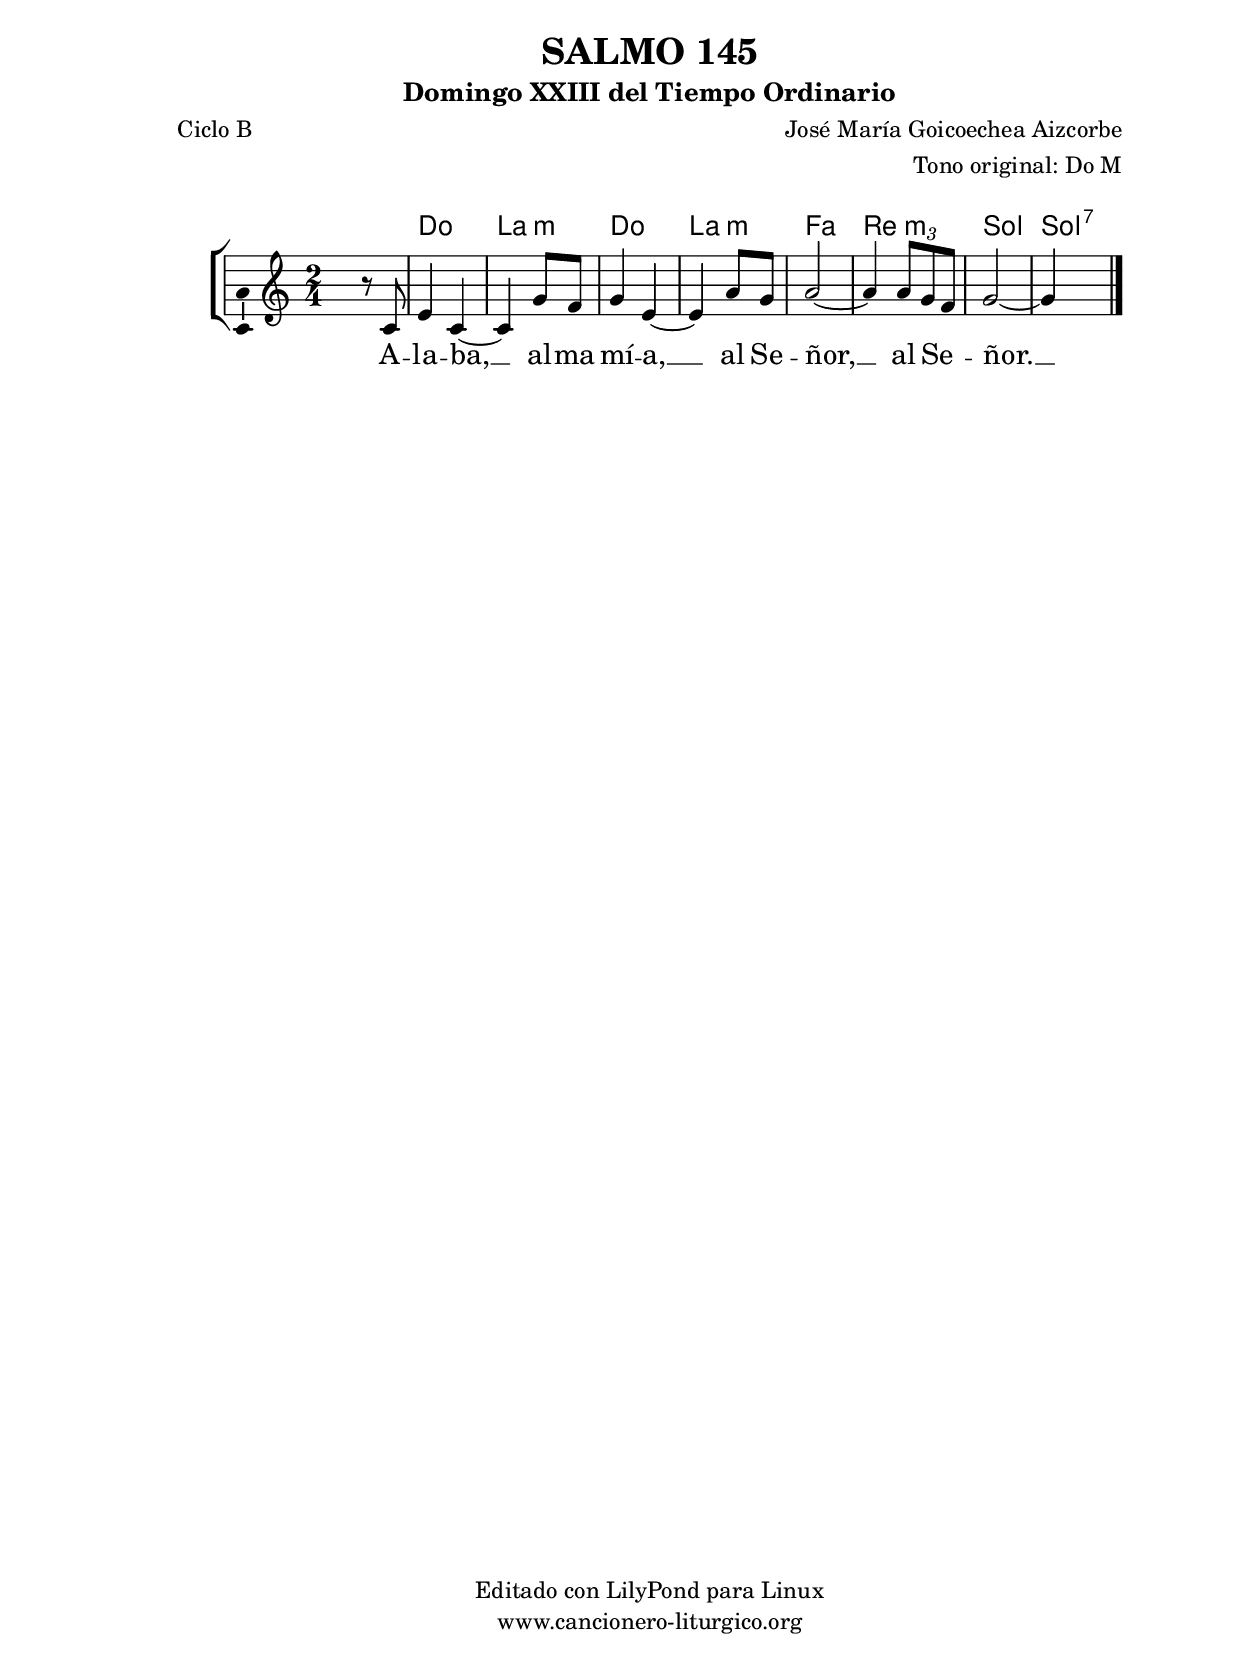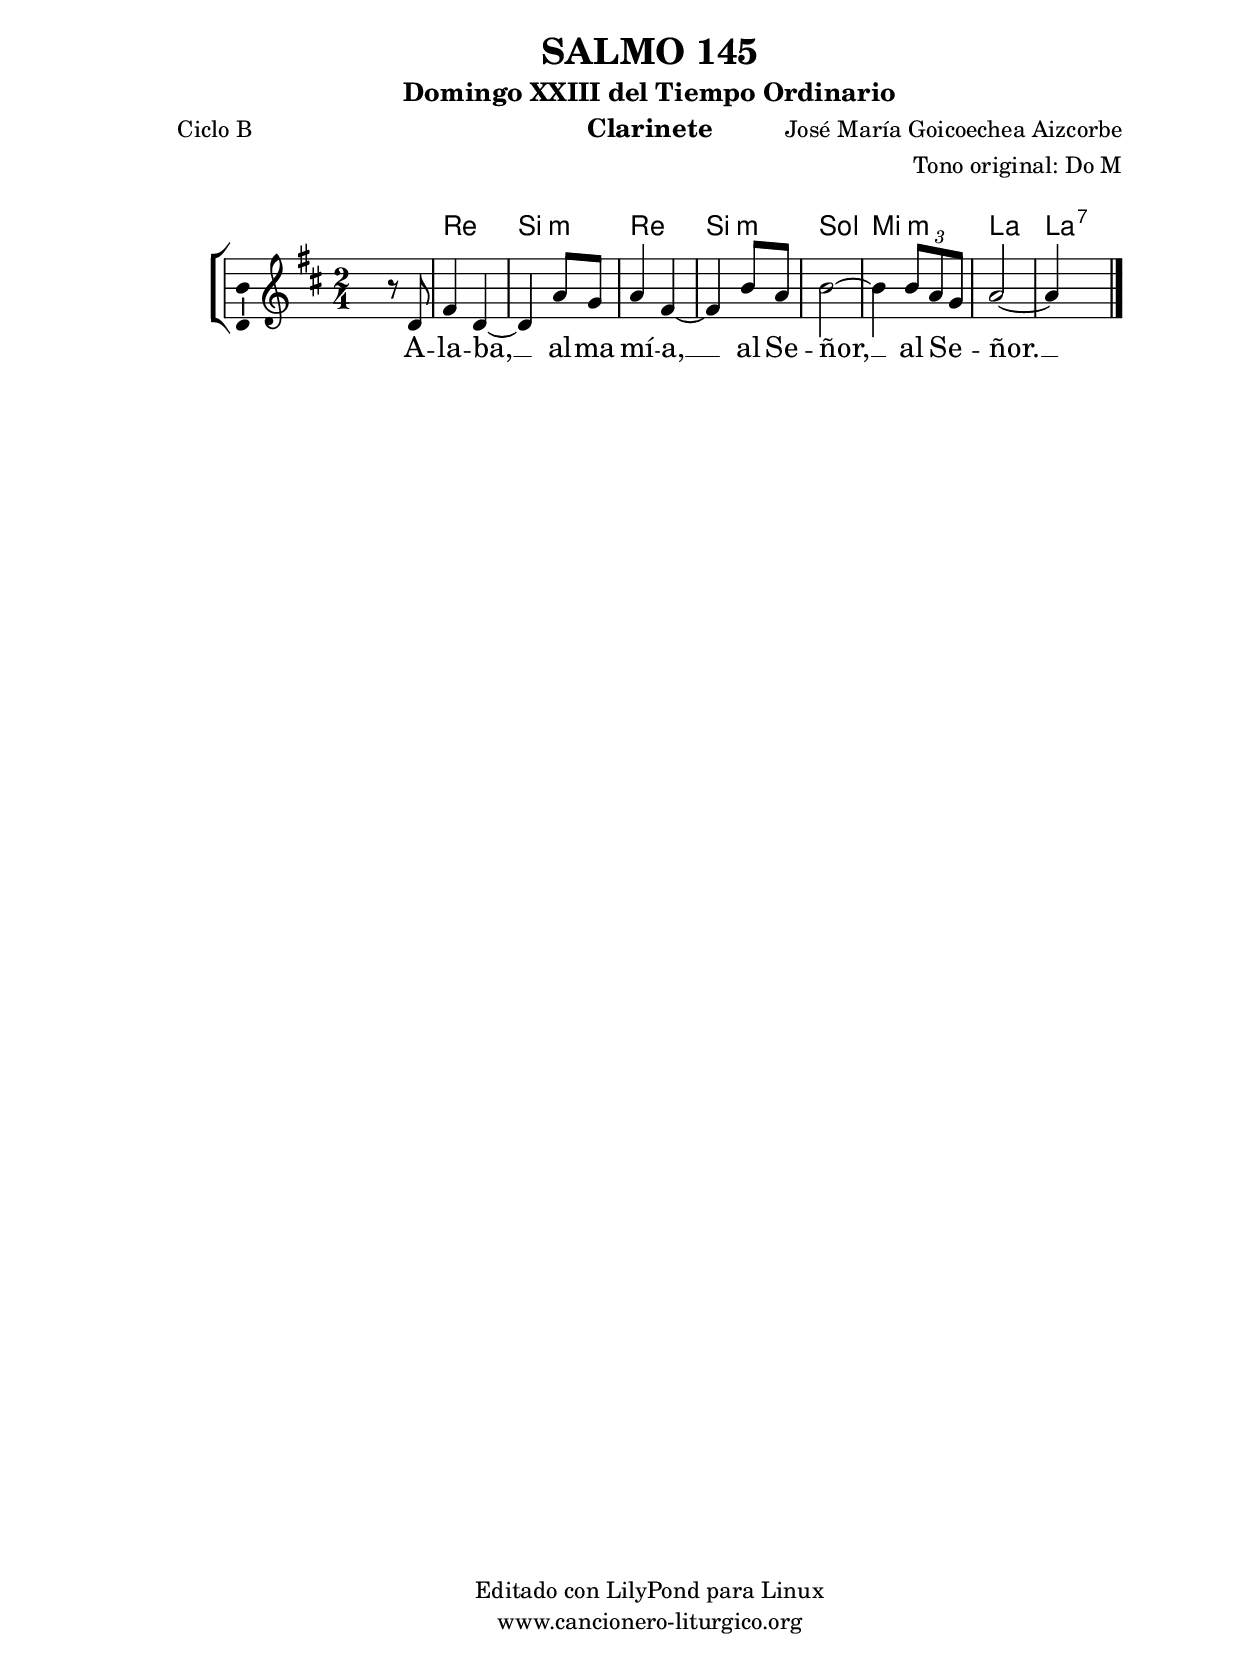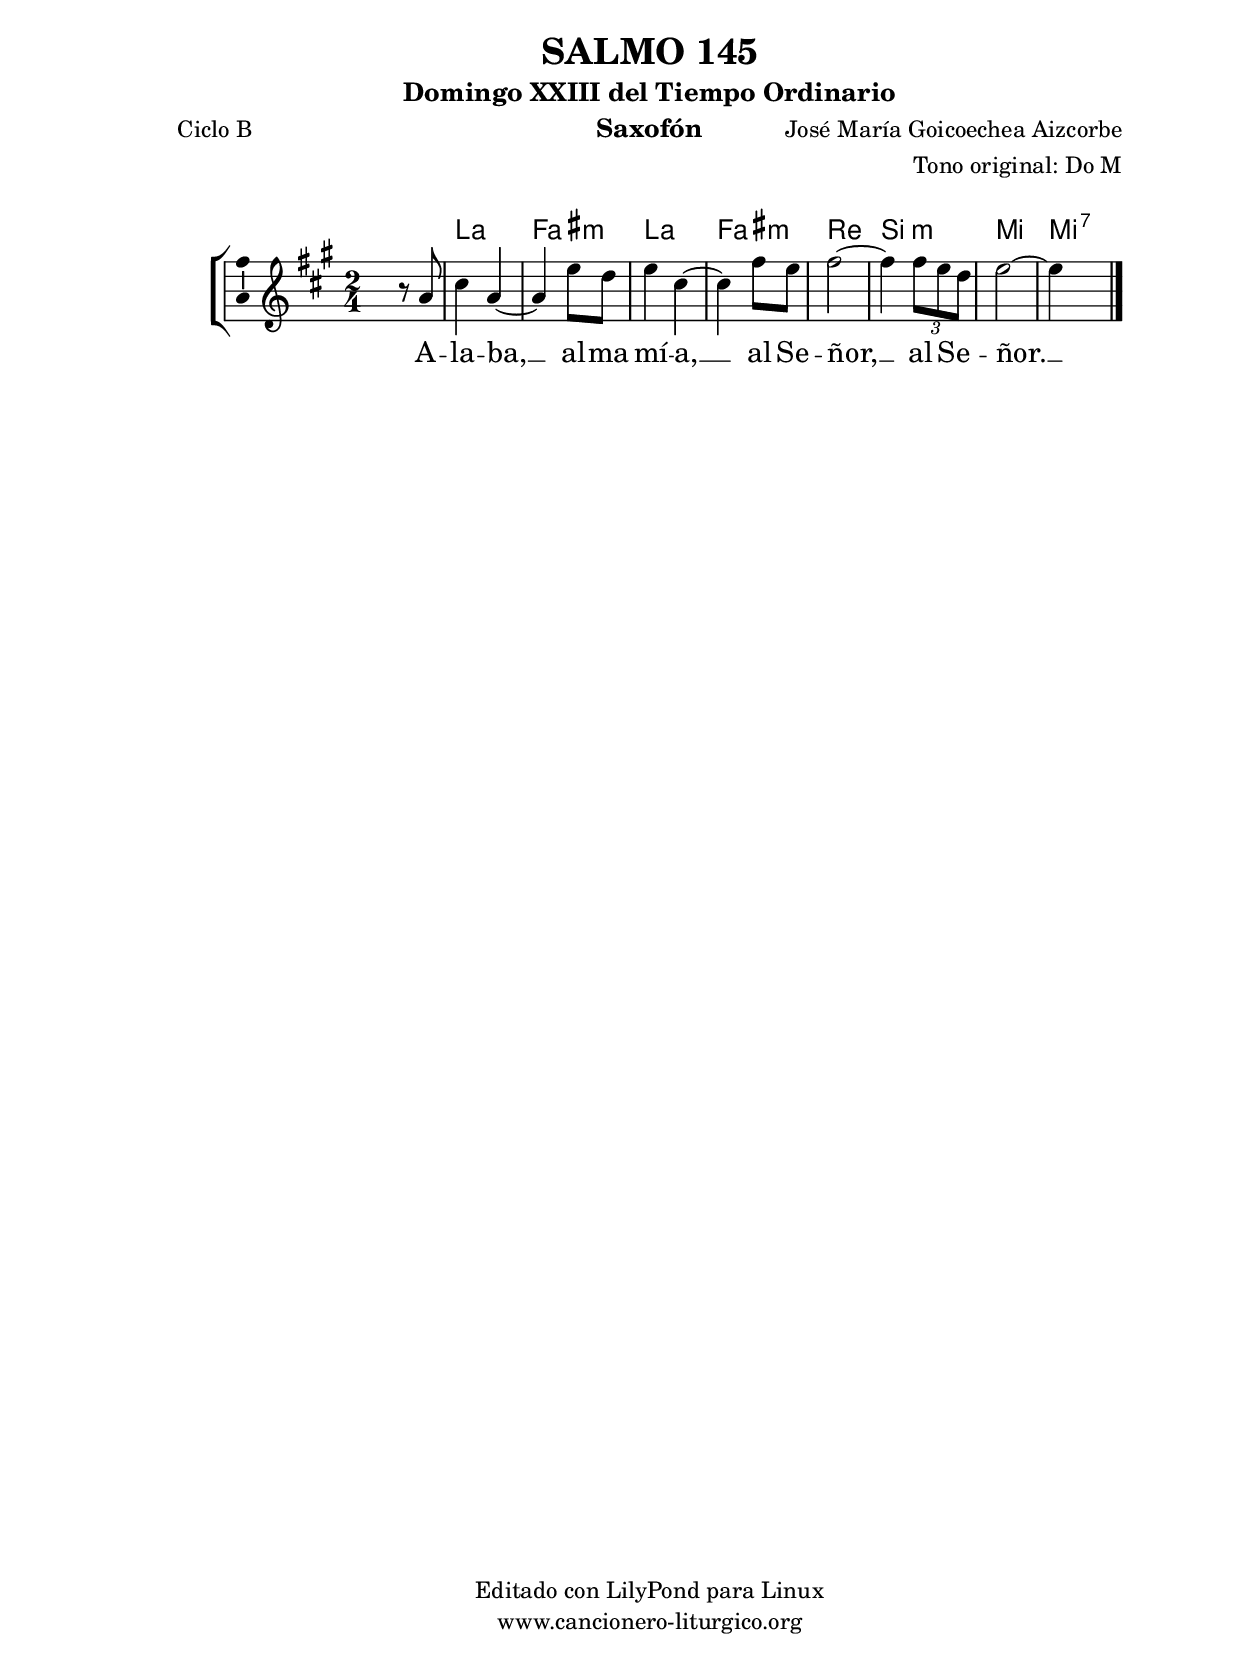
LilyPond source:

%
%para convertir .midi en .wav:
%timidity filename.midi -Ow -o finename.wav
%
%
%Para convertir de .wav a .mp3:
%lame -h -m j filename.wav
%
%
%para escuchar el midi:
%timidity nombrefichero.midi
%


%versión de lilypond para la que se ha escrito esta partitura:
\version "2.16.0"

	%Tamaño papel
	#(set-default-paper-size "a4")
	%Tamaño partitura
	#(set-global-staff-size 20)
	%No responde al pulsar sobre una nota
	#(ly:set-option 'point-and-click #f)

%parámetros del encabezamiento:
\header {
	title = "SALMO 145"
	subtitle = "Domingo XXIII del Tiempo Ordinario"
	composer = "José María Goicoechea Aizcorbe"
	poet = "Ciclo B"
	meter = ""
	arranger = "Tono original: Do M"
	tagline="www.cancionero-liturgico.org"
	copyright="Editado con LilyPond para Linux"
	tiempo = "Ordinario"
	usos = "Salmo"
	letra = "Alaba, alma mía, al Señor, al Señor."
	}

%parámetros asociados al papel:
\paper  {
	oddHeaderMarkup = \markup {\fill-line { \on-the-fly #not-first-page \fromproperty #'header:title \on-the-fly #not-first-page \fromproperty #'header:composer }}
	evenHeaderMarkup = \markup {\fill-line { \fromproperty #'header:composer \fromproperty #'header:title }}
	#(set-paper-size "a4")
	print-page-number = ##f
	first-page-number = 1
	print-first-page-number = ##f
%	head-separation = 3.0 \cm
	top-margin = 2.0 \cm
	bottom-margin = 0.5\cm
%%%	bottom-margin = -1.0\cm
	left-margin = 3.0 \cm
	line-width = 16.0 \cm 
	indent = 8\mm
	interscoreline = 2.\mm
	between-system-space = 15\mm
%	para que las partituras no llenen la hoja:
	ragged-bottom = ##t
%	idem para la última hoja:
	ragged-last-bottom = ##f
%	para que las partituras llenen el ancho del papel:
	ragged-last = ##f
	after-title-space = 2.5 \cm
%page-count=1
%system-count=8

	%Flexible Vertical Spacing
%	markup-markup-spacing =
%	#'((basic-distance . 15) (minimum-distance . 15) (padding . 3))
	markup-system-spacing =
	#'((basic-distance . 15) (minimum-distance . 15) (padding . 3))
	system-system-spacing =
	#'((basic-distance . 15) (minimum-distance . 15) (padding . 3))
	score-system-spacing =
	#'((basic-distance . 15) (minimum-distance . 15) (padding . 5))
%	top-system-spacing = % header
%	#'((basic-distance . 8) (minimum-distance . 0) (padding . 3))
%	top-markup-spacing =
%	#'((basic-distance . 20) (minimum-distance . 20) (padding . 3))
	last-bottom-spacing = % footer
	#'((basic-distance . 5) (minimum-distance . 5) (padding . 3))
%	score-markup-spacing =
%	#'((basic-distance . 16) (minimum-distance . 13) (padding . 3))

	}


%parámetros que afectan a toda la partitura:
global =  {
	%clave de sol (G):
	\clef G
	%armadura:
%	\transpose e f
	\key c \major
	\tempo 4=100
	\set Score.tempoHideNote = ##t
	}


acordes = {
	\italianChords
	\chordmode {
%	\transpose e f
{

s2
c2 a:m c a:m f d:m g g:7

	}
	}
}

melodia = 
%	\transpose e f
{
	\relative c'{

\time 2/4

s4 r8 c8
e4 c~
c4 g'8 f
g4 e~
e4 a8 g
a2~
a4 \times 2/3 {a8 g f}
g2~
g4 s4

	\bar "|."
	}
	}


texto = \lyricmode {
A -- la -- ba, __
al -- ma mí -- a, __
al Se -- ñor, __
al Se -- _ ñor. __
	}


acordesStaff = \context ChordNames = acordesStaff <<
	\set chordChanges = ##t
	\acordes
	>>


vozStaff = \context Voice = vozStaff
\with {\consists "Ambitus_engraver"}
<<
%	\set Staff.instrumentName = ""
%	\set Staff.shortInstrumentName = ""
%	\set Staff.midiInstrument = #"clarinet"
%	\set Staff.midiInstrument = #"cello"
%	\set Staff.midiInstrument = #"flute"
	\set Staff.midiInstrument = #"electric guitar (jazz)"
%	\set Staff.midiInstrument = #"english horn"
%	\set Staff.midiInstrument = #"violin"
%	\set Staff.midiInstrument = #"glockenspiel"
	\set Staff.midiMinimumVolume = #0.7
	\set Staff.midiMaximumVolume = #0.9
	\global
	\melodia
	>>


textoStaff = \context Lyrics = textoStaff <<
	\lyricsto vozStaff \texto
	>>

\book {
	\score {
		\context ChoirStaff {
			\override StaffGroup.SystemStartBracket #'collapse-height = #1
			\override Score.SystemStartBar #'collapse-height = #1
			<<
			\acordesStaff
			\vozStaff
			\textoStaff
			>>
			}
		\layout {
	    		\context {
				\Lyrics
				\override LyricText #'font-size = #2
				}
	   		 \context {
				\Score
				%fontSize = #3
				\override StaffSymbol #'staff-space = #(magstep +3)
				%\override Beam #'thickness = #0.55
				%\override SpacingSpanner #'spacing-increment = #1.0
				%\override Slur #'height-limit = #1.5
				}
			}
		}
	\score {
		\unfoldRepeats
		\context ChoirStaff {
			<<
			\acordesStaff
			\vozStaff
			>>
			}
		\midi {
	  		\context {
	  			\Score
				tempoWholesPerMinute = #(ly:make-moment 70 4)
				}
			}
		}
	}

%Partitura para clarinete
#(define output-suffix "C")
\book {
	\header{
		instrument = "Clarinete"
		}
	\score {
		\context ChoirStaff {
			\override StaffGroup.SystemStartBracket #'collapse-height = #1
			\override Score.SystemStartBar #'collapse-height = #1
\transpose c d
			<<
			\acordesStaff
			\vozStaff
			\textoStaff
			>>
			}
		\layout {
	    		\context {
				\Lyrics
				\override LyricText #'font-size = #2
				}
	   		 \context {
				\Score
				%fontSize = #3
				\override StaffSymbol #'staff-space = #(magstep +3)
				%\override Beam #'thickness = #0.55
				%\override SpacingSpanner #'spacing-increment = #1.0
				%\override Slur #'height-limit = #1.5
				}
			}
		}
	}

%Partitura para saxofón
#(define output-suffix "S")
\book {
	\header{
		instrument = "Saxofón"
		}
	\score {
		\context ChoirStaff {
			\override StaffGroup.SystemStartBracket #'collapse-height = #1
			\override Score.SystemStartBar #'collapse-height = #1
\transpose c a
			<<
			\acordesStaff
			\vozStaff
			\textoStaff
			>>
			}
		\layout {
	    		\context {
				\Lyrics
				\override LyricText #'font-size = #2
				}
	   		 \context {
				\Score
				%fontSize = #3
				\override StaffSymbol #'staff-space = #(magstep +3)
				%\override Beam #'thickness = #0.55
				%\override SpacingSpanner #'spacing-increment = #1.0
				%\override Slur #'height-limit = #1.5
				}
			}
		}
	}

